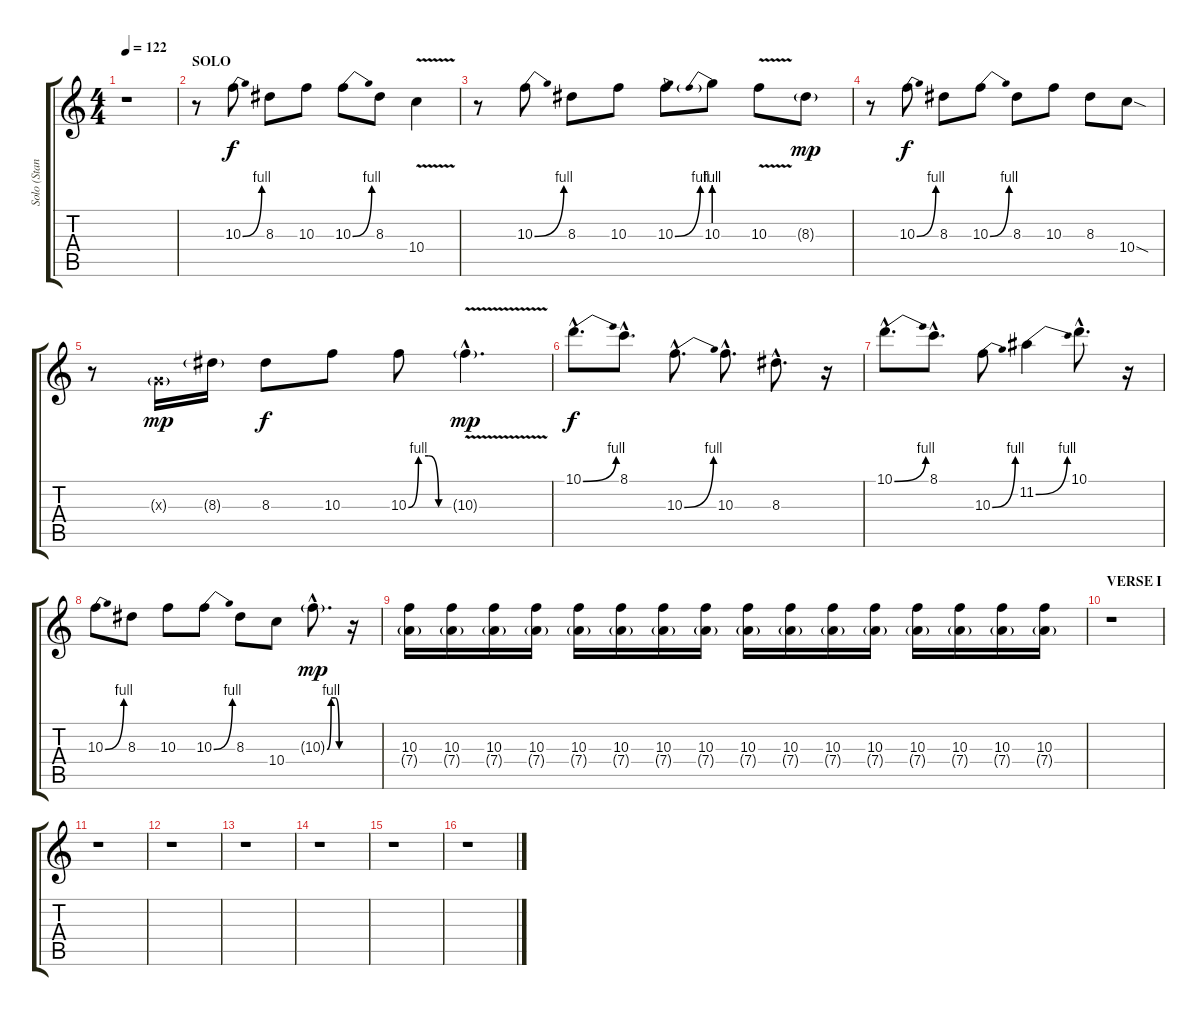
\track ("Solo (Standard Tuning)" "Solo (Stan") {instrument overdrivenguitar}
\staff {score tabs}
\tuning (E4 B3 G3 D3 A2 E2) {hide}
\ts (4 4)
\tempo 122
\clef g2
\ks c
r.1{dy f} |
\section ("" "SOLO")
r.8 10.3{be (bend 0 0 60 4)}.8 8.3.8 10.3.8 10.3{be (bend 0 0 60 4)}.8 8.3.8 10.4{v}.4 |
r.8 10.3{be (bend 0 0 60 4)}.8 8.3.8 10.3.8 10.3{be (bend 0 0 60 4)}.8 10.3{be (prebend 0 4 60 4)}.8 10.3{v}.8 8.3{g}.8{dy mp} |
r.8 10.3{be (bend 0 0 60 4)}.8{dy f} 8.3.8 10.3{be (bend 0 0 60 4)}.8 8.3.8 10.3.8 8.3.8 10.4{sod}.8 |
r.8 0.3{g x}.16{dy mp} 8.3{g}.16 8.3.8{dy f} 10.3.8 10.3{be (custom 0 0 15 4 30 4 45 0 60 0)}.8 10.3{v g hac}.4{d dy mp} |
10.1{be (bend 0 0 60 4) hac}.8{d dy f} 8.1{hac}.8{d} 10.3{be (bend 0 0 60 4) hac}.8{d} 10.3{hac}.8{d} 8.3{hac}.8{d} r.16 |
10.1{be (bend 0 0 60 4) hac}.8{d} 8.1{hac}.8{d} 10.3{be (bend 0 0 60 4)}.8 11.2{be (bend 0 0 60 4)}.4 10.1{hac}.8{d} r.16 |
10.3{be (bend 0 0 60 4)}.8 8.3.8 10.3.8 10.3{be (bend 0 0 60 4)}.8 8.3.8 10.4.8 10.3{be (custom 0 0 15 4 30 4 45 0 60 0) g hac}.8{d dy mp} r.16 |
(10.3 7.4{g}).16 (10.3 7.4{g}).16 (10.3 7.4{g}).16 (10.3 7.4{g}).16 (10.3 7.4{g}).16 (10.3 7.4{g}).16 (10.3 7.4{g}).16 (10.3 7.4{g}).16 (10.3 7.4{g}).16 (10.3 7.4{g}).16 (10.3 7.4{g}).16 (10.3 7.4{g}).16 (10.3 7.4{g}).16 (10.3 7.4{g}).16 (10.3 7.4{g}).16 (10.3 7.4{g}).16 |
\section ("" "VERSE I")
r.1 |
r.1 |
r.1 |
r.1 |
r.1 |
r.1 |
r.1
